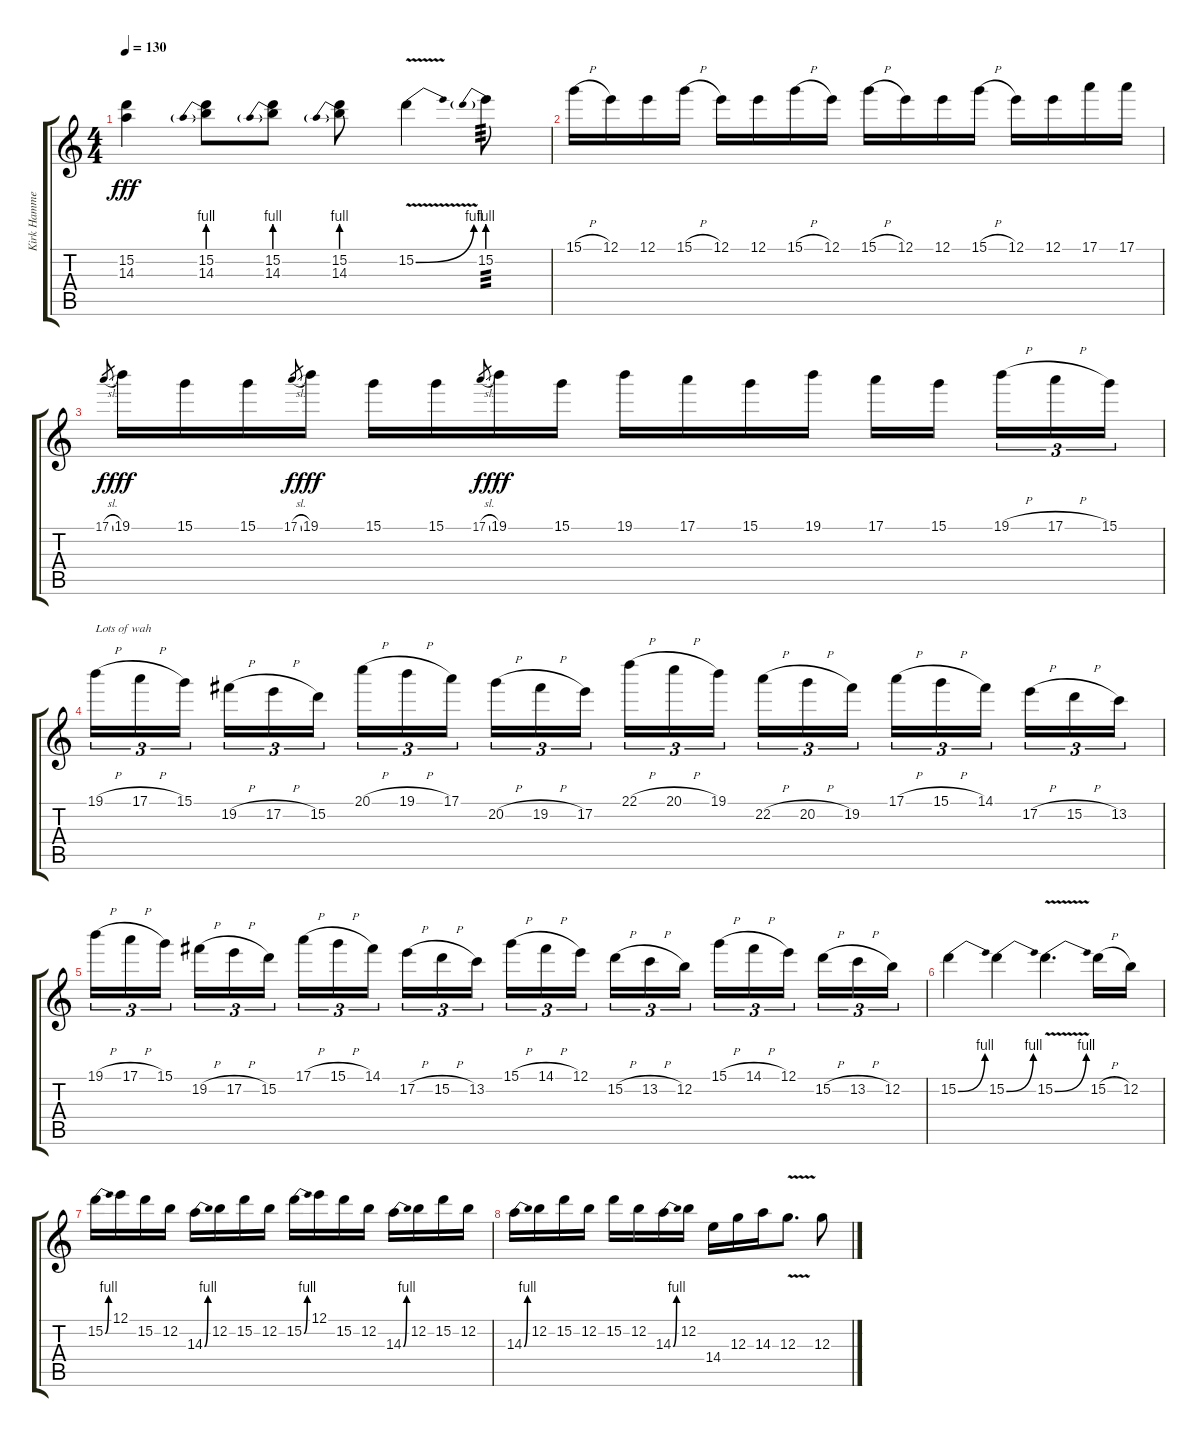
\track ("Kirk Hammett" "Kirk Hamme") {instrument distortionguitar}
\staff {score tabs}
\tuning (E4 B3 G3 D3 A2 E2) {hide}
\ts (4 4)
\tempo 130
\clef g2
\ks c
(15.2{t} 14.3{t}).4{dy fff} (15.2 14.3{be (prebend 0 4 60 4)}).8 (15.2 14.3{be (prebend 0 4 60 4)}).8 (15.2 14.3{be (prebend 0 4 60 4)}).8 15.2{be (bend 0 0 60 4) v}.4 15.2{be (prebend 0 4 60 4)}.8{tp 3} |
15.1{h}.16 12.1.16 12.1.16 15.1{h}.16 12.1.16 12.1.16 15.1{h}.16 12.1.16 15.1{h}.16 12.1.16 12.1.16 15.1{h}.16 12.1.16 12.1.16 17.1.16 17.1.16 |
17.1{sl}.8{gr dy f} 19.1.16{dy fff} 15.1.16 15.1.16 17.1{sl}.8{gr dy f} 19.1.16{dy fff} 15.1.16 15.1.16 17.1{sl}.8{gr dy f} 19.1.16{dy fff} 15.1.16 19.1.16 17.1.16 15.1.16 19.1.16 17.1.16 15.1.16{beam splitsecondary} 19.1{h}.16{tu (3 2)} 17.1{h}.16{tu (3 2)} 15.1.16{tu (3 2)} |
19.1{h}.16{tu (3 2) txt "Lots of wah"} 17.1{h}.16{tu (3 2)} 15.1.16{tu (3 2) beam splitsecondary} 19.2{h}.16{tu (3 2)} 17.2{h}.16{tu (3 2)} 15.2.16{tu (3 2)} 20.1{h}.16{tu (3 2)} 19.1{h}.16{tu (3 2)} 17.1.16{tu (3 2) beam splitsecondary} 20.2{h}.16{tu (3 2)} 19.2{h}.16{tu (3 2)} 17.2.16{tu (3 2)} 22.1{h}.16{tu (3 2)} 20.1{h}.16{tu (3 2)} 19.1.16{tu (3 2) beam splitsecondary} 22.2{h}.16{tu (3 2)} 20.2{h}.16{tu (3 2)} 19.2.16{tu (3 2)} 17.1{h}.16{tu (3 2)} 15.1{h}.16{tu (3 2)} 14.1.16{tu (3 2) beam splitsecondary} 17.2{h}.16{tu (3 2)} 15.2{h}.16{tu (3 2)} 13.2.16{tu (3 2)} |
19.1{h}.16{tu (3 2)} 17.1{h}.16{tu (3 2)} 15.1.16{tu (3 2) beam splitsecondary} 19.2{h}.16{tu (3 2)} 17.2{h}.16{tu (3 2)} 15.2.16{tu (3 2)} 17.1{h}.16{tu (3 2)} 15.1{h}.16{tu (3 2)} 14.1.16{tu (3 2) beam splitsecondary} 17.2{h}.16{tu (3 2)} 15.2{h}.16{tu (3 2)} 13.2.16{tu (3 2)} 15.1{h}.16{tu (3 2)} 14.1{h}.16{tu (3 2)} 12.1.16{tu (3 2) beam splitsecondary} 15.2{h}.16{tu (3 2)} 13.2{h}.16{tu (3 2)} 12.2.16{tu (3 2)} 15.1{h}.16{tu (3 2)} 14.1{h}.16{tu (3 2)} 12.1.16{tu (3 2) beam splitsecondary} 15.2{h}.16{tu (3 2)} 13.2{h}.16{tu (3 2)} 12.2.16{tu (3 2)} |
15.2{be (bend 0 0 60 4)}.4 15.2{be (bend 0 0 60 4)}.4 15.2{be (bend 0 0 60 4) v}.4{d} 15.2{h}.16 12.2.16 |
15.2{be (bend 0 0 60 4)}.16 12.1.16 15.2.16 12.2.16 14.3{be (bend 0 0 60 4)}.16 12.2.16 15.2.16 12.2.16 15.2{be (bend 0 0 60 4)}.16 12.1.16 15.2.16 12.2.16 14.3{be (bend 0 0 60 4)}.16 12.2.16 15.2.16 12.2.16 |
14.3{be (bend 0 0 60 4)}.16 12.2.16 15.2.16 12.2.16 15.2.16 12.2.16 14.3{be (bend 0 0 60 4)}.16 12.2.16 14.4.16 12.3.16 14.3.16 12.3{v}.8{d} 12.3.8
